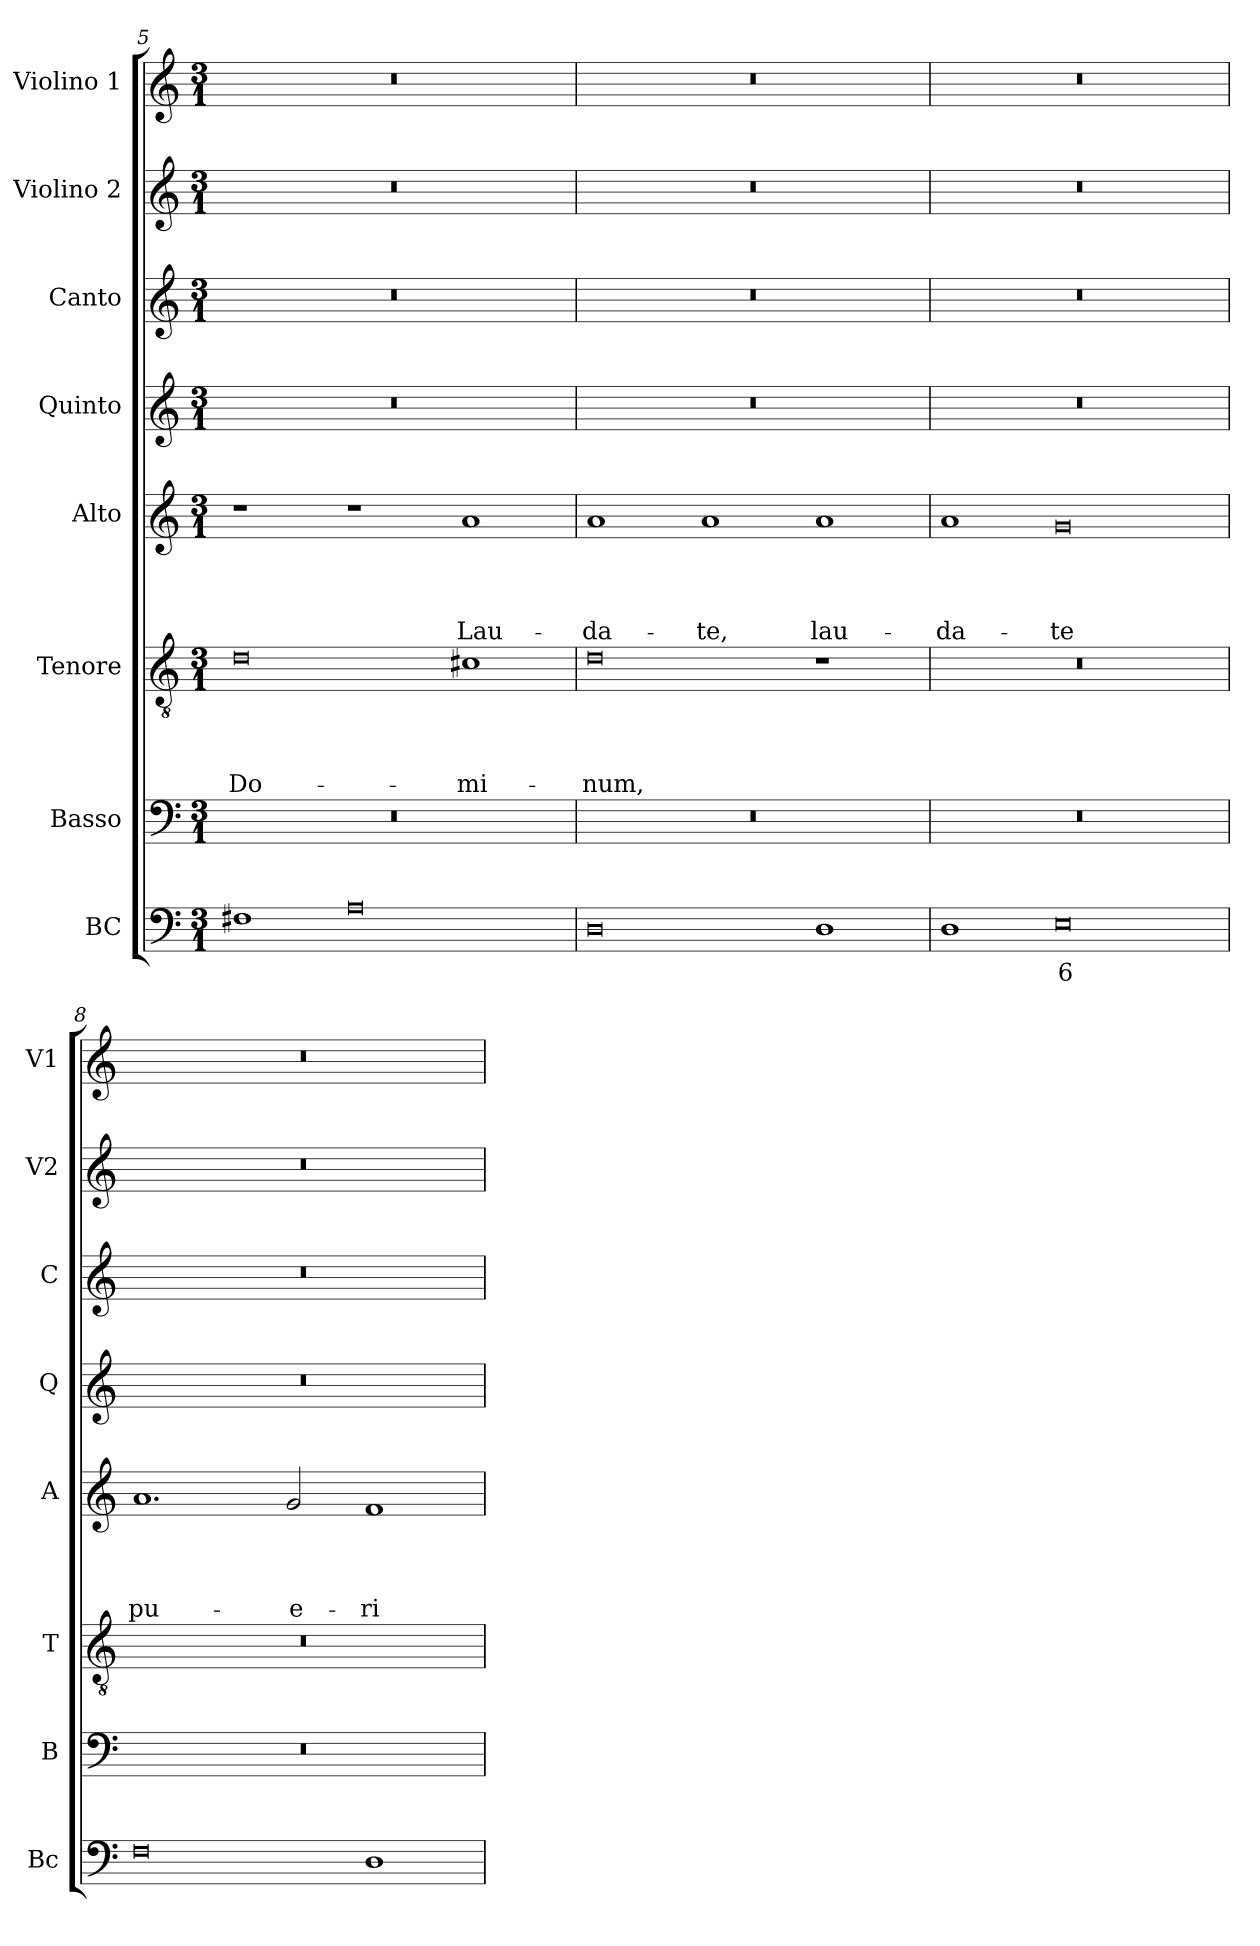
**kern	**text	**kern	**kern	**text	**text	**text	**text	**kern	**text	**text	**text	**text	**kern	**kern	**kern	**kern
*part8	*part8	*part7	*part6	*part6	*part6	*part6	*part6	*part5	*part5	*part5	*part5	*part5	*part4	*part3	*part2	*part1
*staff8	*staff8	*staff7	*staff6	*staff6	*staff6	*staff6	*staff6	*staff5	*staff5	*staff5	*staff5	*staff5	*staff4	*staff3	*staff2	*staff1
*I"BC	*	*I"Basso	*I"Tenore	*	*	*	*	*I"Alto	*	*	*	*	*I"Quinto	*I"Canto	*I"Violino 2	*I"Violino 1
*I'Bc	*	*I'B	*I'T	*	*	*	*	*I'A	*	*	*	*	*I'Q	*I'C	*I'V2	*I'V1
*clefF4	*	*clefF4	*clefGv2	*	*	*	*	*clefG2	*	*	*	*	*clefG2	*clefG2	*clefG2	*clefG2
*k[]	*	*k[]	*k[]	*	*	*	*	*k[]	*	*	*	*	*k[]	*k[]	*k[]	*k[]
*C:	*	*C:	*C:	*	*	*	*	*C:	*	*	*	*	*C:	*C:	*C:	*C:
*M3/1	*	*M3/1	*M3/1	*	*	*	*	*M3/1	*	*	*	*	*M3/1	*M3/1	*M3/1	*M3/1
=5	=5	=5	=5	=5	=5	=5	=5	=5	=5	=5	=5	=5	=5	=5	=5	=5
!	!	!	!	!	!	!	!LO:LY:b	!	!	!	!	!	!	!	!	!
1F#X	.	0.r	0d	.	.	.	Do-	1r	.	.	.	.	0.r	0.r	0.r	0.r
0A	.	.	.	.	.	.	.	1r	.	.	.	.	.	.	.	.
!	!	!	!	!	!	!	!LO:LY:b	!	!	!	!	!LO:LY:b	!	!	!	!
.	.	.	1c#X	.	.	.	-mi-	1a	.	.	.	Lau-	.	.	.	.
=6	=6	=6	=6	=6	=6	=6	=6	=6	=6	=6	=6	=6	=6	=6	=6	=6
!	!	!	!	!	!	!	!LO:LY:b	!	!	!	!	!LO:LY:b	!	!	!	!
0D	.	0.r	0d	.	.	.	-num,	1a	.	.	.	-da-	0.r	0.r	0.r	0.r
!	!	!	!	!	!	!	!	!	!	!	!	!LO:LY:b	!	!	!	!
.	.	.	.	.	.	.	.	1a	.	.	.	-te,	.	.	.	.
!	!	!	!	!	!	!	!	!	!	!	!	!LO:LY:b	!	!	!	!
1D	.	.	1r	.	.	.	.	1a	.	.	.	lau-	.	.	.	.
=7	=7	=7	=7	=7	=7	=7	=7	=7	=7	=7	=7	=7	=7	=7	=7	=7
!	!	!	!	!	!	!	!	!	!	!	!	!LO:LY:b	!	!	!	!
1D	.	0.r	0.r	.	.	.	.	1a	.	.	.	-da-	0.r	0.r	0.r	0.r
!	!LO:LY:b	!	!	!	!	!	!	!	!	!	!	!LO:LY:b	!	!	!	!
0E	6	.	.	.	.	.	.	0g	.	.	.	-te	.	.	.	.
=8	=8	=8	=8	=8	=8	=8	=8	=8	=8	=8	=8	=8	=8	=8	=8	=8
!	!	!	!	!	!	!	!	!	!	!	!	!LO:LY:b	!	!	!	!
0F	.	0.r	0.r	.	.	.	.	1.a	.	.	.	pu-	0.r	0.r	0.r	0.r
!	!	!	!	!	!	!	!	!	!	!	!	!LO:LY:b	!	!	!	!
.	.	.	.	.	.	.	.	2g/	.	.	.	-e-	.	.	.	.
!	!	!	!	!	!	!	!	!	!	!	!	!LO:LY:b	!	!	!	!
1D	.	.	.	.	.	.	.	1f	.	.	.	-ri	.	.	.	.
=	=	=	=	=	=	=	=	=	=	=	=	=	=	=	=	=
*-	*-	*-	*-	*-	*-	*-	*-	*-	*-	*-	*-	*-	*-	*-	*-	*-
